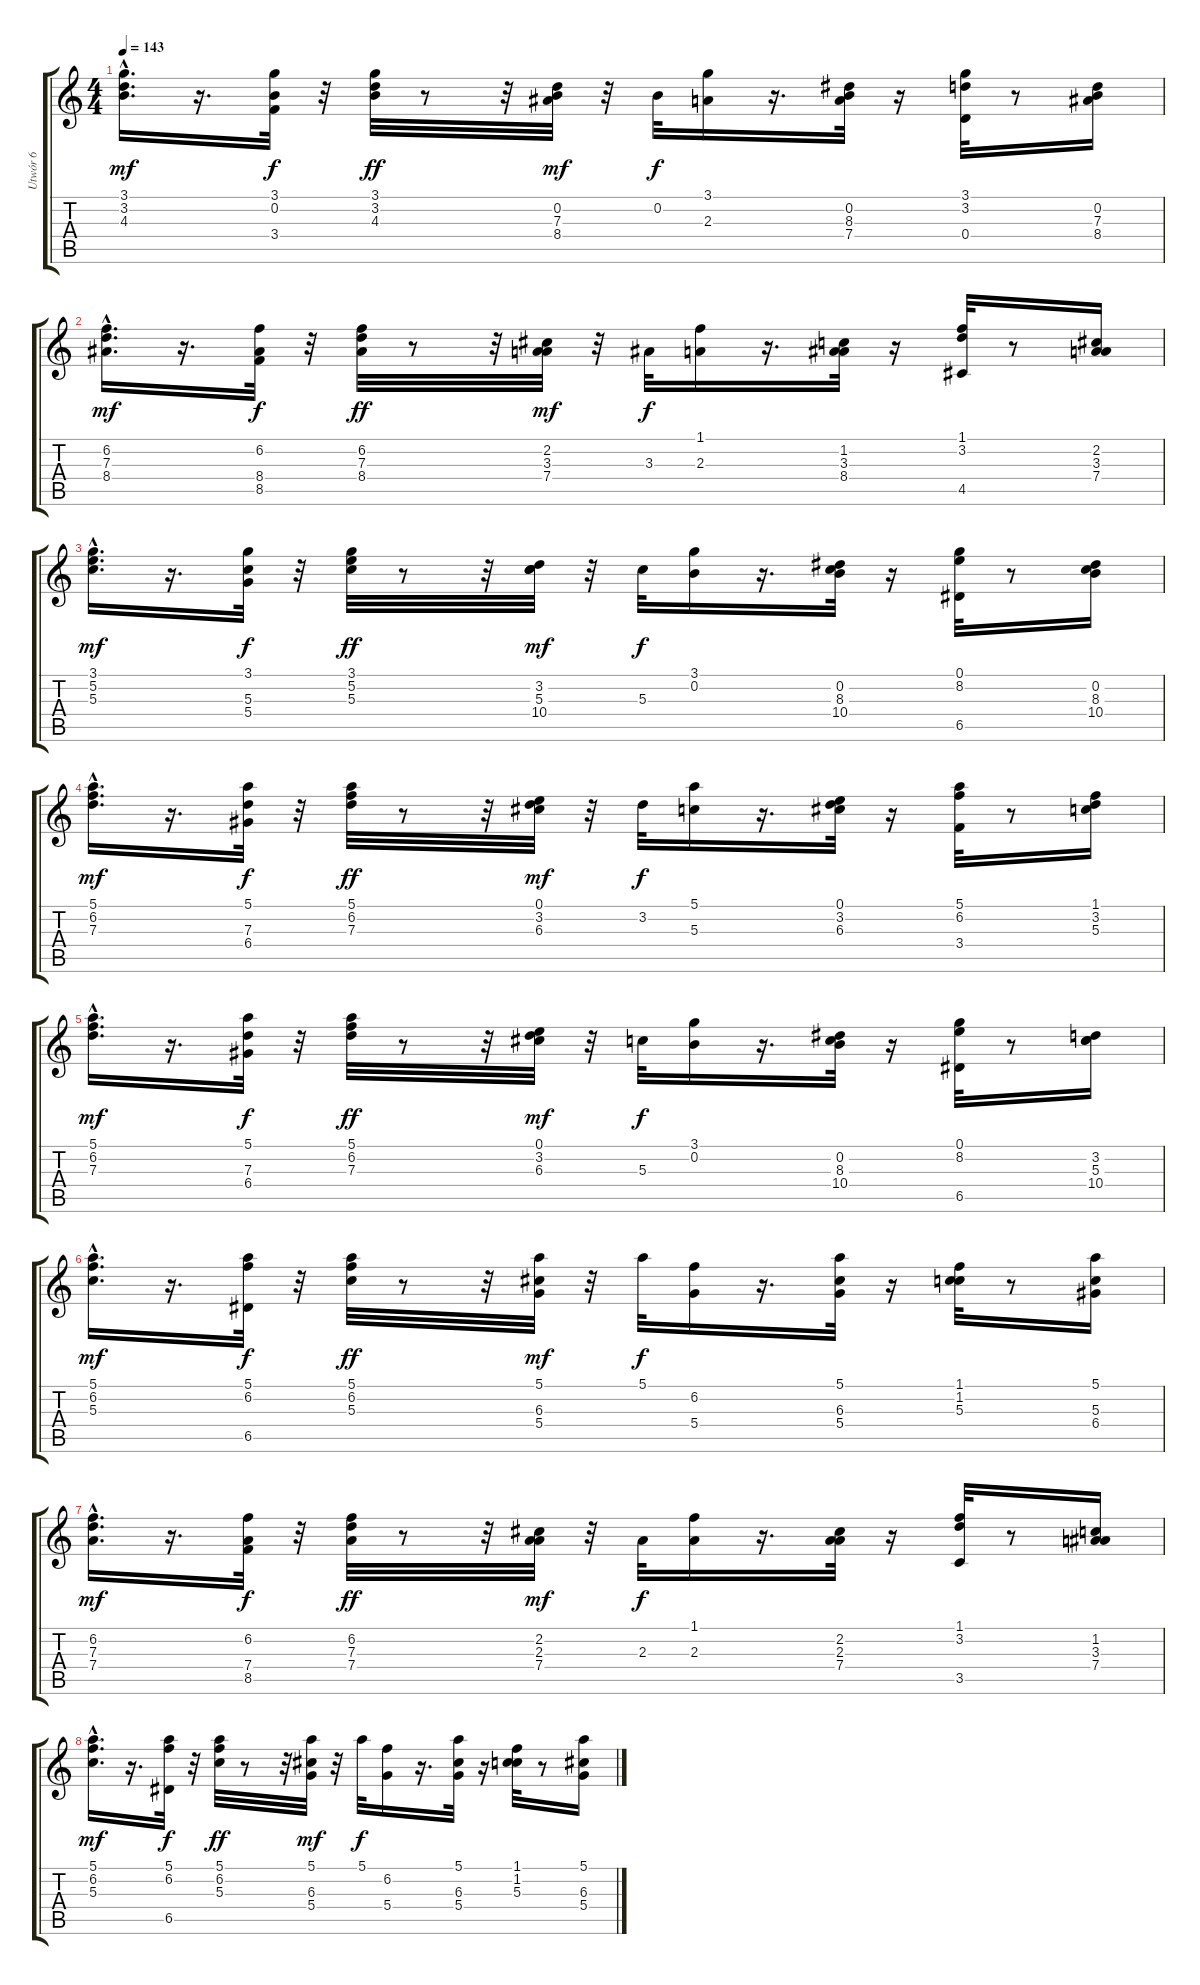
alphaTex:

\track ("Utwór 6" "Utwór 6") {instrument acousticguitarsteel}
\staff {score tabs}
\tuning (E4 B3 G3 D3 A2 E2) {hide}
\ts (4 4)
\tempo 143
\clef g2
\ks c
(3.1{hac} 3.2{hac} 4.3{hac}).16{d dy mf} r.16{d} (3.1 0.2 3.4).32{dy f} r.32 (3.1 3.2 4.3).32{dy ff} r.8 r.32 (0.2 7.3 8.4).32{dy mf} r.32 0.2.32{dy f} (3.1 2.3).16 r.16{d} (0.2 8.3 7.4).32 r.16 (3.1 3.2 0.4).32 r.8 (0.2 7.3 8.4).16 |
(6.2{hac} 7.3{hac} 8.4{hac}).16{d dy mf} r.16{d} (6.2 8.4 8.5).32{dy f} r.32 (6.2 7.3 8.4).32{dy ff} r.8 r.32 (2.2 3.3 7.4).32{dy mf} r.32 3.3.32{dy f} (1.1 2.3).16 r.16{d} (1.2 3.3 8.4).32 r.16 (1.1 3.2 4.5).32 r.8 (2.2 3.3 7.4).16 |
(3.1{hac} 5.2{hac} 5.3{hac}).16{d dy mf} r.16{d} (3.1 5.3 5.4).32{dy f} r.32 (3.1 5.2 5.3).32{dy ff} r.8 r.32 (3.2 5.3 10.4).32{dy mf} r.32 5.3.32{dy f} (3.1 0.2).16 r.16{d} (0.2 8.3 10.4).32 r.16 (0.1 8.2 6.5).32 r.8 (0.2 8.3 10.4).16 |
(5.1{hac} 6.2{hac} 7.3{hac}).16{d dy mf} r.16{d} (5.1 7.3 6.4).32{dy f} r.32 (5.1 6.2 7.3).32{dy ff} r.8 r.32 (0.1 3.2 6.3).32{dy mf} r.32 3.2.32{dy f} (5.1 5.3).16 r.16{d} (0.1 3.2 6.3).32 r.16 (5.1 6.2 3.4).32 r.8 (1.1 3.2 5.3).16 |
(5.1{hac} 6.2{hac} 7.3{hac}).16{d dy mf} r.16{d} (5.1 7.3 6.4).32{dy f} r.32 (5.1 6.2 7.3).32{dy ff} r.8 r.32 (0.1 3.2 6.3).32{dy mf} r.32 5.3.32{dy f} (3.1 0.2).16 r.16{d} (0.2 8.3 10.4).32 r.16 (0.1 8.2 6.5).32 r.8 (3.2 5.3 10.4).16 |
(5.1{hac} 6.2{hac} 5.3{hac}).16{d dy mf} r.16{d} (5.1 6.2 6.5).32{dy f} r.32 (5.1 6.2 5.3).32{dy ff} r.8 r.32 (5.1 6.3 5.4).32{dy mf} r.32 5.1.32{dy f} (6.2 5.4).16 r.16{d} (5.1 6.3 5.4).32 r.16 (1.1 1.2 5.3).32 r.8 (5.1 5.3 6.4).16 |
(6.2{hac} 7.3{hac} 7.4{hac}).16{d dy mf} r.16{d} (6.2 7.4 8.5).32{dy f} r.32 (6.2 7.3 7.4).32{dy ff} r.8 r.32 (2.2 2.3 7.4).32{dy mf} r.32 2.3.32{dy f} (1.1 2.3).16 r.16{d} (2.2 2.3 7.4).32 r.16 (1.1 3.2 3.5).32 r.8 (1.2 3.3 7.4).16 |
(5.1{hac} 6.2{hac} 5.3{hac}).16{d dy mf} r.16{d} (5.1 6.2 6.5).32{dy f} r.32 (5.1 6.2 5.3).32{dy ff} r.8 r.32 (5.1 6.3 5.4).32{dy mf} r.32 5.1.32{dy f} (6.2 5.4).16 r.16{d} (5.1 6.3 5.4).32 r.16 (1.1 1.2 5.3).32 r.8 (5.1 6.3 5.4).16
